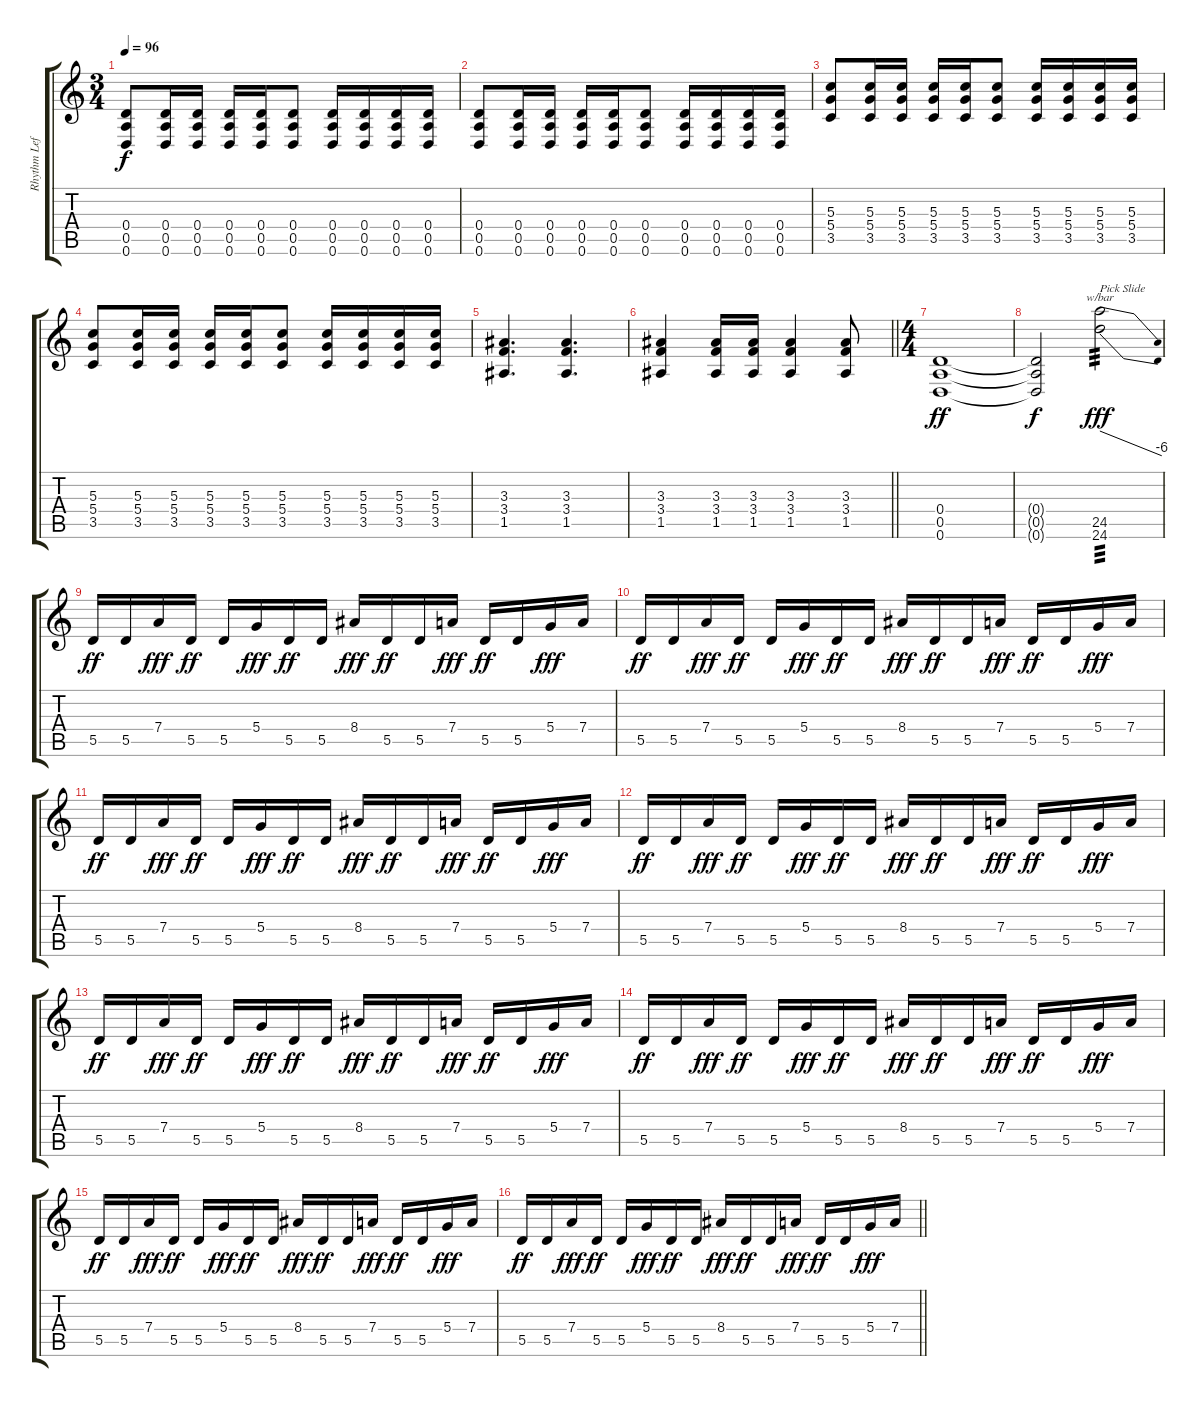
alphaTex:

\track ("Rhythm Left" "Rhythm Lef") {instrument distortionguitar}
\staff {score tabs}
\tuning (E4 B3 G3 D3 A2 D2) {hide}
\ts (3 4)
\tempo 96
\clef g2
\ks c
(0.4 0.5 0.6).8{dy f} (0.4 0.5 0.6).16 (0.4 0.5 0.6).16 (0.4 0.5 0.6).16 (0.4 0.5 0.6).16 (0.4 0.5 0.6).8 (0.4 0.5 0.6).16 (0.4 0.5 0.6).16 (0.4 0.5 0.6).16 (0.4 0.5 0.6).16 |
(0.4 0.5 0.6).8 (0.4 0.5 0.6).16 (0.4 0.5 0.6).16 (0.4 0.5 0.6).16 (0.4 0.5 0.6).16 (0.4 0.5 0.6).8 (0.4 0.5 0.6).16 (0.4 0.5 0.6).16 (0.4 0.5 0.6).16 (0.4 0.5 0.6).16 |
(5.3 5.4 3.5).8 (5.3 5.4 3.5).16 (5.3 5.4 3.5).16 (5.3 5.4 3.5).16 (5.3 5.4 3.5).16 (5.3 5.4 3.5).8 (5.3 5.4 3.5).16 (5.3 5.4 3.5).16 (5.3 5.4 3.5).16 (5.3 5.4 3.5).16 |
(5.3 5.4 3.5).8 (5.3 5.4 3.5).16 (5.3 5.4 3.5).16 (5.3 5.4 3.5).16 (5.3 5.4 3.5).16 (5.3 5.4 3.5).8 (5.3 5.4 3.5).16 (5.3 5.4 3.5).16 (5.3 5.4 3.5).16 (5.3 5.4 3.5).16 |
(3.3 3.4 1.5).4{d} (3.3 3.4 1.5).4{d} |
\barLineRight lightlight
(3.3 3.4 1.5).4 (3.3 3.4 1.5).16 (3.3 3.4 1.5).16 (3.3 3.4 1.5).4 (3.3 3.4 1.5).8 |
\ts (4 4)
(0.4 0.5 0.6).1{dy ff} |
(0.4{t} 0.5{t} 0.6{t}).2{dy f} (24.5 24.6).2{tbe (dive default 0 0 60 -24) txt "Pick Slide" tp 3 dy fff} |
5.5.16{dy ff} 5.5.16 7.4.16{dy fff} 5.5.16{dy ff} 5.5.16 5.4.16{dy fff} 5.5.16{dy ff} 5.5.16 8.4.16{dy fff} 5.5.16{dy ff} 5.5.16 7.4.16{dy fff} 5.5.16{dy ff} 5.5.16 5.4.16{dy fff} 7.4.16 |
5.5.16{dy ff} 5.5.16 7.4.16{dy fff} 5.5.16{dy ff} 5.5.16 5.4.16{dy fff} 5.5.16{dy ff} 5.5.16 8.4.16{dy fff} 5.5.16{dy ff} 5.5.16 7.4.16{dy fff} 5.5.16{dy ff} 5.5.16 5.4.16{dy fff} 7.4.16 |
5.5.16{dy ff} 5.5.16 7.4.16{dy fff} 5.5.16{dy ff} 5.5.16 5.4.16{dy fff} 5.5.16{dy ff} 5.5.16 8.4.16{dy fff} 5.5.16{dy ff} 5.5.16 7.4.16{dy fff} 5.5.16{dy ff} 5.5.16 5.4.16{dy fff} 7.4.16 |
5.5.16{dy ff} 5.5.16 7.4.16{dy fff} 5.5.16{dy ff} 5.5.16 5.4.16{dy fff} 5.5.16{dy ff} 5.5.16 8.4.16{dy fff} 5.5.16{dy ff} 5.5.16 7.4.16{dy fff} 5.5.16{dy ff} 5.5.16 5.4.16{dy fff} 7.4.16 |
5.5.16{dy ff} 5.5.16 7.4.16{dy fff} 5.5.16{dy ff} 5.5.16 5.4.16{dy fff} 5.5.16{dy ff} 5.5.16 8.4.16{dy fff} 5.5.16{dy ff} 5.5.16 7.4.16{dy fff} 5.5.16{dy ff} 5.5.16 5.4.16{dy fff} 7.4.16 |
5.5.16{dy ff} 5.5.16 7.4.16{dy fff} 5.5.16{dy ff} 5.5.16 5.4.16{dy fff} 5.5.16{dy ff} 5.5.16 8.4.16{dy fff} 5.5.16{dy ff} 5.5.16 7.4.16{dy fff} 5.5.16{dy ff} 5.5.16 5.4.16{dy fff} 7.4.16 |
5.5.16{dy ff} 5.5.16 7.4.16{dy fff} 5.5.16{dy ff} 5.5.16 5.4.16{dy fff} 5.5.16{dy ff} 5.5.16 8.4.16{dy fff} 5.5.16{dy ff} 5.5.16 7.4.16{dy fff} 5.5.16{dy ff} 5.5.16 5.4.16{dy fff} 7.4.16 |
\barLineRight lightlight
5.5.16{dy ff} 5.5.16 7.4.16{dy fff} 5.5.16{dy ff} 5.5.16 5.4.16{dy fff} 5.5.16{dy ff} 5.5.16 8.4.16{dy fff} 5.5.16{dy ff} 5.5.16 7.4.16{dy fff} 5.5.16{dy ff} 5.5.16 5.4.16{dy fff} 7.4.16
